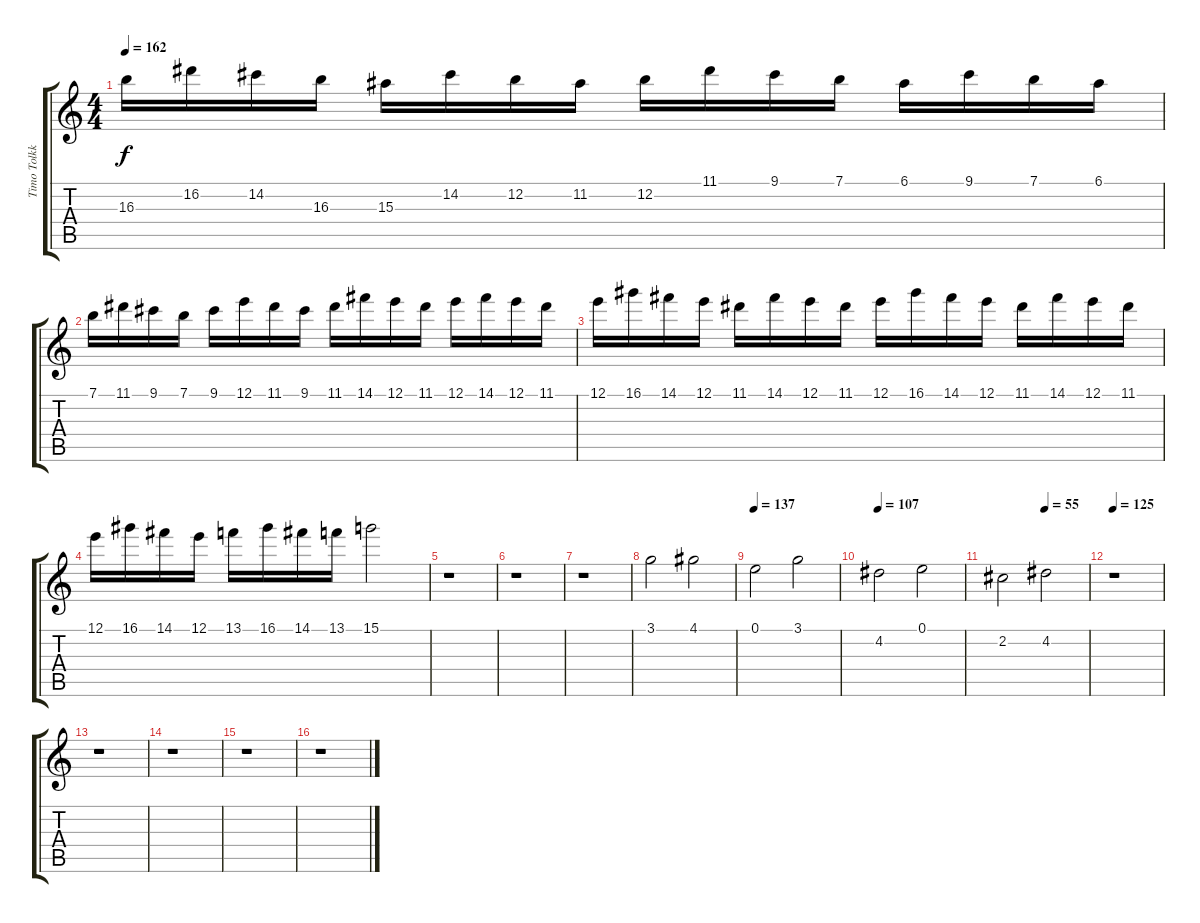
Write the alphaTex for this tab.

\track ("Timo Tolkki" "Timo Tolkk") {instrument distortionguitar}
\staff {score tabs}
\tuning (E4 B3 G3 D3 A2 E2) {hide}
\ts (4 4)
\tempo 162
\clef g2
\ks c
16.3.16{dy f} 16.2.16 14.2.16 16.3.16 15.3.16 14.2.16 12.2.16 11.2.16 12.2.16 11.1.16 9.1.16 7.1.16 6.1.16 9.1.16 7.1.16 6.1.16 |
7.1.16 11.1.16 9.1.16 7.1.16 9.1.16 12.1.16 11.1.16 9.1.16 11.1.16 14.1.16 12.1.16 11.1.16 12.1.16 14.1.16 12.1.16 11.1.16 |
12.1.16 16.1.16 14.1.16 12.1.16 11.1.16 14.1.16 12.1.16 11.1.16 12.1.16 16.1.16 14.1.16 12.1.16 11.1.16 14.1.16 12.1.16 11.1.16 |
12.1.16 16.1.16 14.1.16 12.1.16 13.1.16 16.1.16 14.1.16 13.1.16 15.1.2 |
r.1 |
r.1 |
r.1 |
3.1.2 4.1.2 |
\tempo 137
0.1.2 3.1.2 |
\tempo 107
4.2.2 0.1.2 |
\tempo (55 0.5)
2.2.2 4.2.2 |
\tempo 125
r.1 |
r.1 |
r.1 |
r.1 |
r.1
